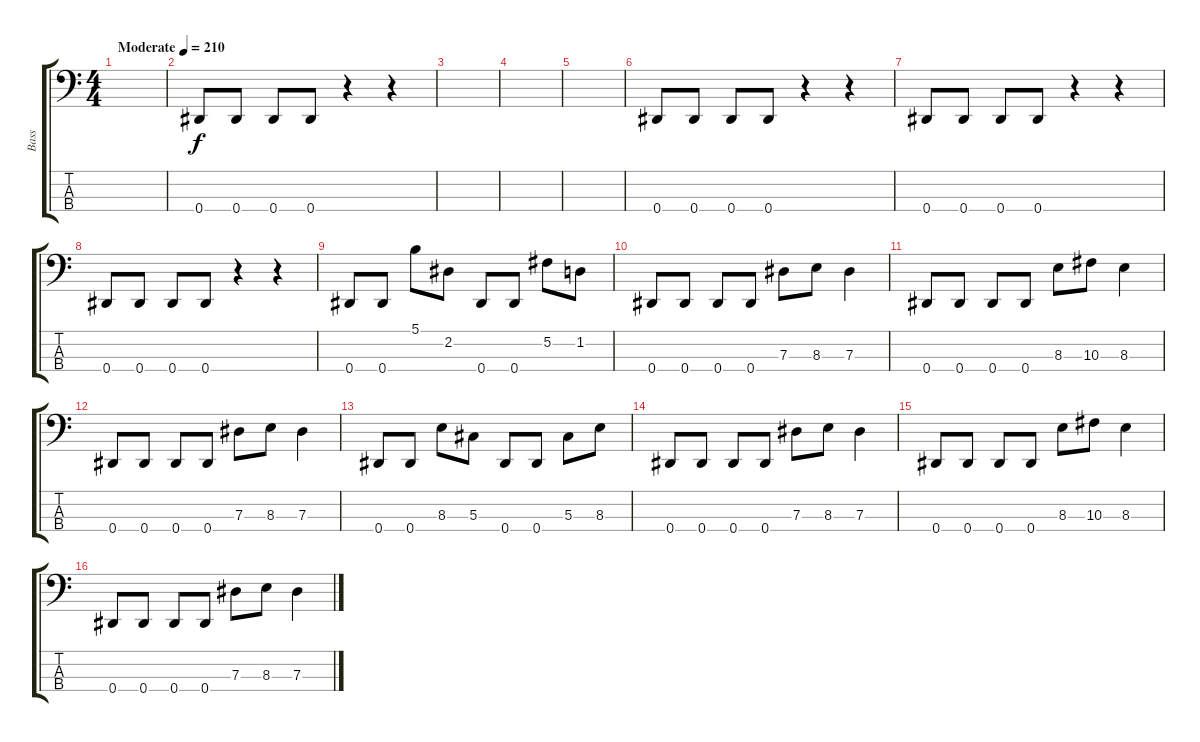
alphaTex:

\track ("Bass" "Bass") {instrument electricbassfinger}
\staff {score tabs}
\tuning (Gb2 Db2 Ab1 Eb1) {hide}
\ts (4 4)
\tempo (210 "Moderate")
\clef f4
\ks c
|
0.4.8 0.4.8 0.4.8 0.4.8 r.4 r.4 |
|
|
|
0.4.8 0.4.8 0.4.8 0.4.8 r.4 r.4 |
0.4.8 0.4.8 0.4.8 0.4.8 r.4 r.4 |
0.4.8 0.4.8 0.4.8 0.4.8 r.4 r.4 |
0.4.8 0.4.8 5.1.8 2.2.8 0.4.8 0.4.8 5.2.8 1.2.8 |
0.4.8 0.4.8 0.4.8 0.4.8 7.3.8 8.3.8 7.3.4 |
0.4.8 0.4.8 0.4.8 0.4.8 8.3.8 10.3.8 8.3.4 |
0.4.8 0.4.8 0.4.8 0.4.8 7.3.8 8.3.8 7.3.4 |
0.4.8 0.4.8 8.3.8 5.3.8 0.4.8 0.4.8 5.3.8 8.3.8 |
0.4.8 0.4.8 0.4.8 0.4.8 7.3.8 8.3.8 7.3.4 |
0.4.8 0.4.8 0.4.8 0.4.8 8.3.8 10.3.8 8.3.4 |
0.4.8 0.4.8 0.4.8 0.4.8 7.3.8 8.3.8 7.3.4
